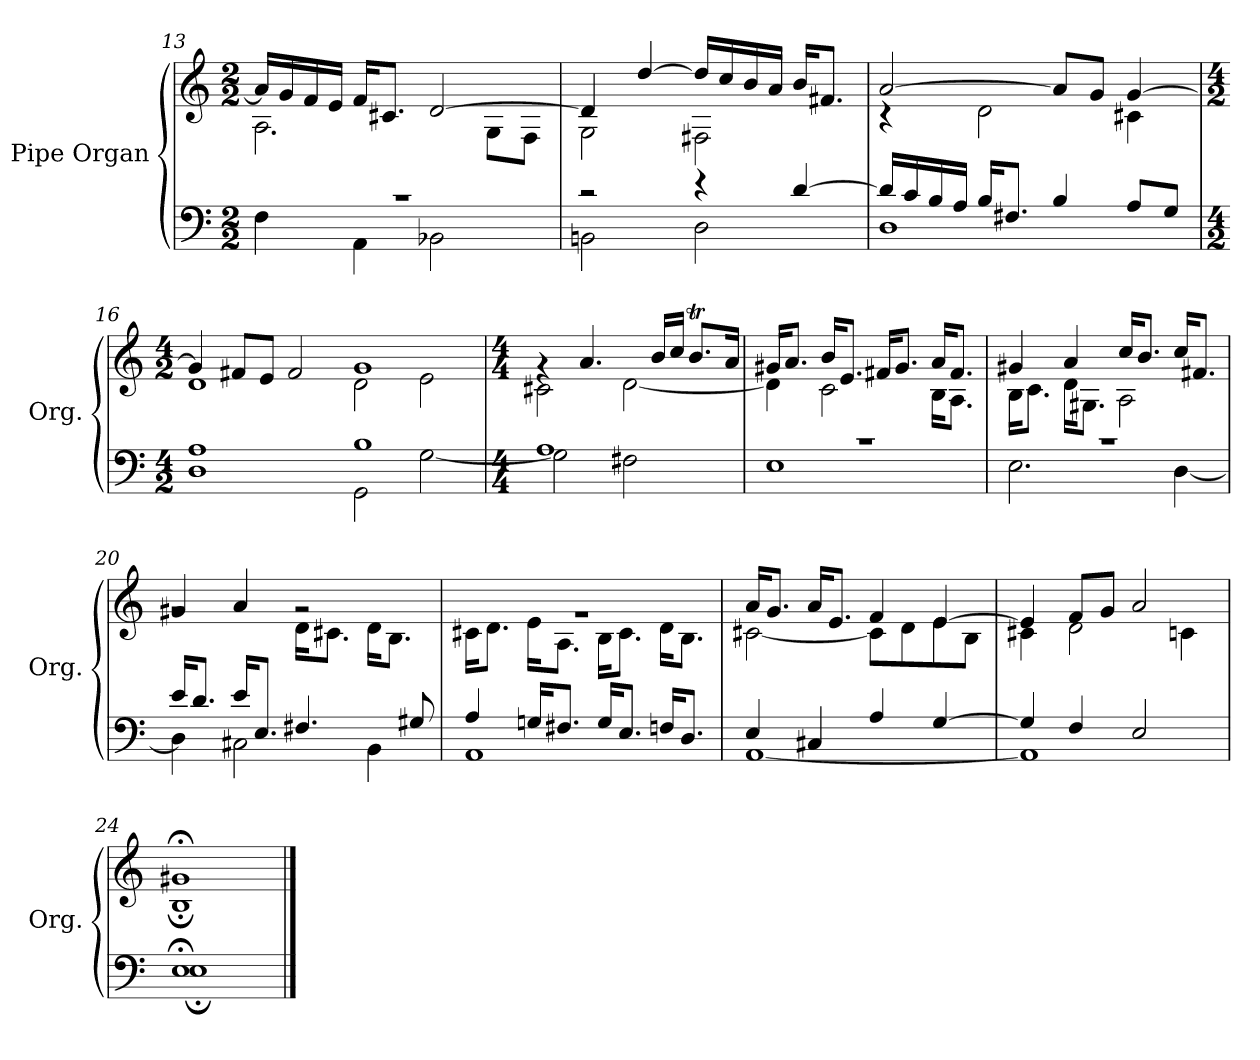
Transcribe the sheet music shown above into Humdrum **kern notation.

**kern	**kern
*part1	*part1
*staff2	*staff1
*I"Pipe Organ	*
*I'Org.	*
*clefF4	*clefG2
*k[]	*k[]
*M2/2	*M2/2
=13	=13
*^	*^
1r	4F\	16a/LL]	2.A\
.	.	16g/	.
.	.	16f/	.
.	.	16e/JJ	.
.	4AA\	16f/KL	.
.	.	8.c#X/J	.
.	2BB-X\	[2d/	.
.	.	.	8G\L
.	.	.	8F\J
=14	=14	=14	=14
2r	2BBn\	4d/]	2G\
.	.	[4dd/	.
4r	2D\	16dd/LL]	2F#X\
.	.	16cc/	.
.	.	16b/	.
.	.	16a/JJ	.
[4d/	.	16b/KL	.
.	.	8.f#X/J	.
!!LO:LB:g=z	!!
=15	=15	=15	=15
16d/LL]	1D	[2a/	4r
16c/	.	.	.
16B/	.	.	.
16A/JJ	.	.	.
16B/KL	.	.	2d\
8.F#X/J	.	.	.
4B/	.	8a/L]	.
.	.	8g/J	.
8A/L	.	[4g/	4c#X\
8G/J	.	.	.
=16	=16	=16	=16
*M4/2	*	*M4/2	*
1A	1D	4g/]	1d
.	.	8f#X/L	.
.	.	8e/J	.
.	.	2f#/	.
1B	2GG\	1g	2d\
.	[2G\	.	2e\
=17	=17	=17	=17
*M4/4	*	*M4/4	*
1A	2G\]	4rg	2c#X\
.	.	4.a/	.
.	2F#X\	.	[2d\
.	.	16b/LL	.
.	.	16cc/JJ	.
.	.	8.bt/L	.
.	.	16a/Jk	.
=18	=18	=18	=18
1r	1E	16g#X/KL	4d\]
.	.	8.a/J	.
.	.	16b/KL	2c\
.	.	8.e/J	.
.	.	16f#X/KL	.
.	.	8.g#/J	.
.	.	16a/KL	16B\KL
.	.	8.f#/J	8.A\J
!!LO:PB:g=z	!!
=19	=19	=19	=19
1r	2.E\	4g#X/	16B\KL
.	.	.	8.c\J
.	.	4a/	16d\KL
.	.	.	8.G#X\J
.	.	16cc/KL	2A\
.	.	8.b/J	.
.	[4D\	16cc/KL	.
.	.	8.f#X/J	.
=20	=20	=20	=20
16e/KL	4D\]	4g#X/	2rg
8.d/J	.	.	.
16e/KL	2C#X\	4a/	.
8.E/J	.	.	.
4.F#X/	.	2rg	16d\KL
.	.	.	8.c#X\J
.	4BB\	.	16d\KL
.	.	.	8.B\J
8G#X/	.	.	.
=21	=21	=21	=21
4A/	1AA	1rg	16c#X\KL
.	.	.	8.d\J
16Gn/KL	.	.	16e\KL
8.F#X/J	.	.	8.A\J
16G/KL	.	.	16B\KL
8.E/J	.	.	8.c#\J
16Fn/KL	.	.	16d\KL
8.D/J	.	.	8.B\J
!!LO:LB:g=z	!!
=22	=22	=22	=22
4E/	[1AA	16a/KL	[2c#X\
.	.	8.g/J	.
4C#X/	.	16a/KL	.
.	.	8.e/J	.
4A/	.	4f/	8c#\L]
.	.	.	8d\
[4G/	.	[4e/	8e\
.	.	.	8B\J
=23	=23	=23	=23
4G/]	1AA]	4e/]	4c#X\
4F/	.	8f/L	2d\
.	.	8g/J	.
2E/	.	2a/	.
.	.	.	4cn\
=24	=24	=24	=24
*	*	*MM40	*
1E;<	1E;	1g#X;<	1B;
*v	*v	*	*
*	*v	*v
==	==
*-	*-
